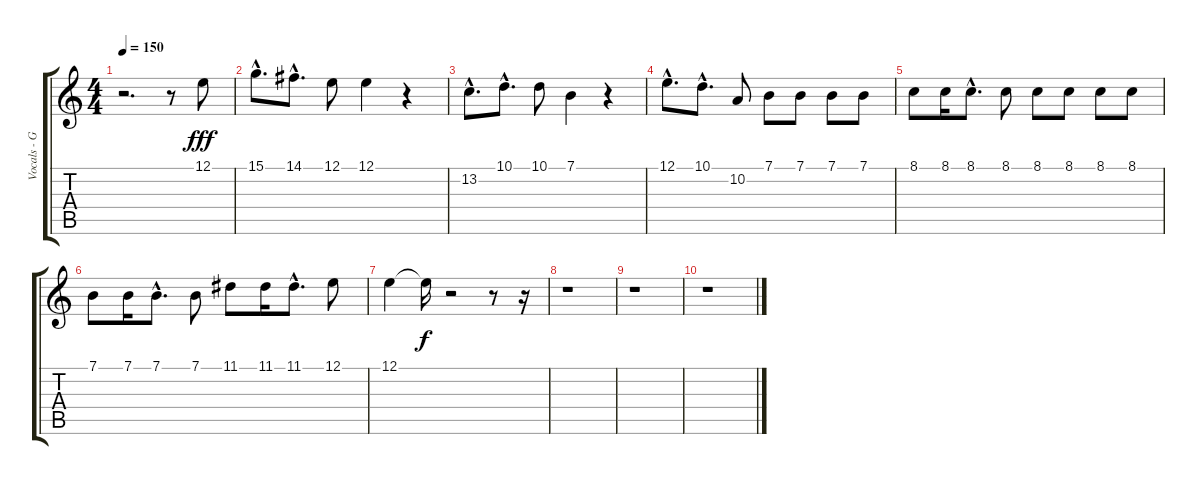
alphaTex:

\track ("Vocals - Greg Graffin" "Vocals - G") {instrument voiceoohs}
\staff {score tabs}
\tuning (E4 B3 G3 D3 A2 E2) {hide}
\ts (4 4)
\tempo 150
\clef g2
\ks c
r.2{d dy fff} r.8 12.1.8 |
15.1{hac}.8{d} 14.1{hac}.8{d} 12.1.8 12.1.4 r.4 |
13.2{hac}.8{d} 10.1{hac}.8{d} 10.1.8 7.1.4 r.4 |
12.1{hac}.8{d} 10.1{hac}.8{d} 10.2.8 7.1.8 7.1.8 7.1.8 7.1.8 |
8.1.8 8.1.16 8.1{hac}.8{d} 8.1.8 8.1.8 8.1.8 8.1.8 8.1.8 |
7.1.8 7.1.16 7.1{hac}.8{d} 7.1.8 11.1.8 11.1.16 11.1{hac}.8{d} 12.1.8 |
12.1.4 12.1{t}.16{dy f} r.2 r.8 r.16 |
r.1 |
r.1 |
r.1
